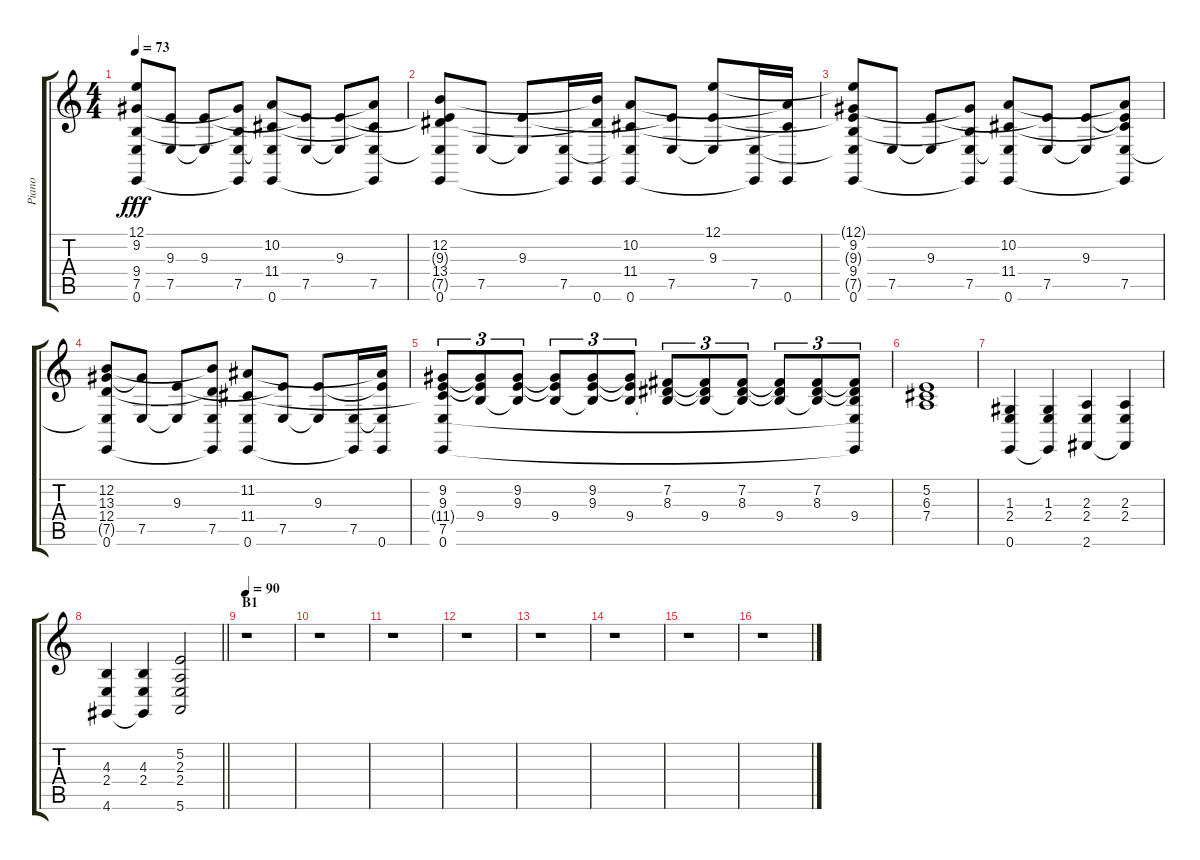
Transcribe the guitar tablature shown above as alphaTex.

\track ("Piano" "Piano") {instrument acousticgrandpiano}
\staff {score tabs}
\tuning (E4 B3 G3 D3 A2 E2) {hide}
\ts (4 4)
\tempo 73
\clef g2
\ks c
(12.1{t} 9.2 9.4 7.5{t} 0.6).8{dy fff} (9.3{t} 7.5).8 (9.3 7.5{t}).8 (9.2{t} 9.4{t} 7.5 0.6{t}).8 (10.2 11.4 7.5{t} 0.6).8 (9.3{t} 7.5).8 (9.3 7.5{t}).8 (10.2{t} 11.4{t} 7.5 0.6{t}).8 |
(12.2 9.3{t} 13.4 7.5{t} 0.6).8 7.5.8 (9.3 7.5{t}).8 (7.5 0.6{t}).16 (12.2{t} 13.4{t} 0.6).16 (10.2 11.4 7.5{t} 0.6).8 (9.3{t} 7.5).8 (12.1 9.3 7.5{t}).8 (7.5 0.6{t}).16 (10.2{t} 11.4{t} 0.6).16 |
(12.1{t} 9.2 9.3{t} 9.4 7.5{t} 0.6).8 7.5.8 (9.3 7.5{t}).8 (9.2{t} 9.4{t} 7.5 0.6{t}).8 (10.2 11.4 7.5{t} 0.6).8 (9.3{t} 7.5).8 (9.3 7.5{t}).8 (10.2{t} 9.3{t} 11.4{t} 7.5 0.6{t}).8 |
(12.2 13.3 12.4 7.5{t} 0.6).8 (13.3{t} 7.5).8 (9.3 7.5{t}).8 (12.2{t} 12.4{t} 7.5 0.6{t}).8 (11.2 11.4 7.5{t} 0.6).8 (9.3{t} 7.5).8 (9.3 7.5{t}).8 (7.5 0.6{t}).16 (11.2{t} 9.3{t} 7.5{t} 0.6).16 |
(9.2 9.3 11.4{t} 7.5 0.6).8{tu (3 2)} (9.2{t} 9.3{t} 9.4).8{tu (3 2)} (9.2 9.3 9.4{t}).8{tu (3 2)} (9.2{t} 9.3{t} 9.4).8{tu (3 2)} (9.2 9.3 9.4{t}).8{tu (3 2)} (9.2{t} 9.3{t} 9.4).8{tu (3 2)} (7.2 8.3 9.4{t}).8{tu (3 2)} (7.2{t} 8.3{t} 9.4).8{tu (3 2)} (7.2 8.3 9.4{t}).8{tu (3 2)} (7.2{t} 8.3{t} 9.4).8{tu (3 2)} (7.2 8.3 9.4{t}).8{tu (3 2)} (7.2{t} 8.3{t} 9.4 7.5{t} 0.6{t}).8{tu (3 2)} |
(5.2 6.3 7.4).1 |
(1.3 2.4 0.6).4 (1.3 2.4 0.6{t}).4 (2.3 2.4 2.6).4 (2.3 2.4 2.6{t}).4 |
\barLineRight lightlight
(4.3 2.4 4.6).4 (4.3 2.4 4.6{t}).4 (5.2 2.3 2.4 5.6).2 |
\section ("" "B1")
\tempo 90
r.1 |
r.1 |
r.1 |
r.1 |
r.1 |
r.1 |
r.1 |
r.1
